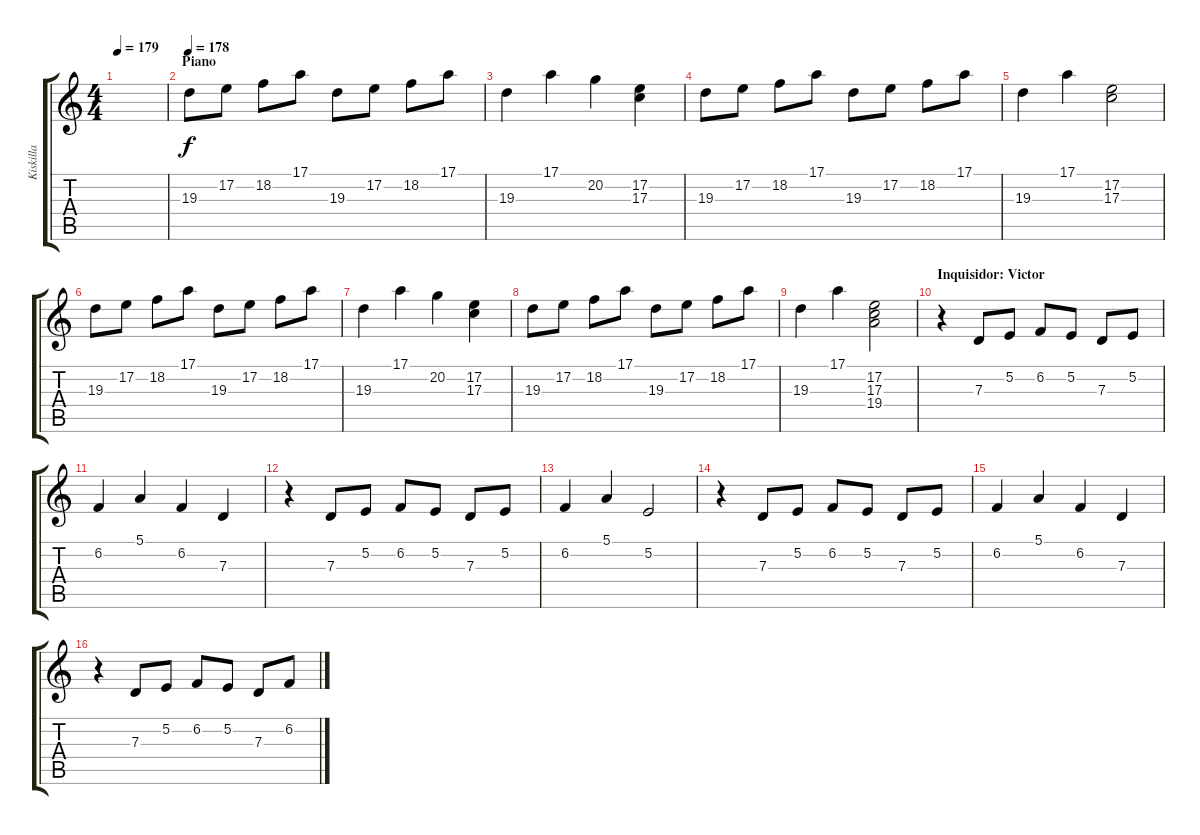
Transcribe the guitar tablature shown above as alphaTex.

\track ("Kiskilla" "Kiskilla") {instrument acousticgrandpiano}
\staff {score tabs}
\tuning (E4 B3 G3 D3 A2 E2) {hide}
\ts (4 4)
\tempo 179
\clef g2
\ks c
|
\section ("" "Piano")
\tempo 178
19.3.8{volume 16 instrument brightacousticpiano} 17.2.8 18.2.8 17.1.8 19.3.8 17.2.8 18.2.8 17.1.8 |
19.3.4 17.1.4 20.2.4 (17.2 17.3).4 |
19.3.8 17.2.8 18.2.8 17.1.8 19.3.8 17.2.8 18.2.8 17.1.8 |
19.3.4 17.1.4 (17.2 17.3).2 |
19.3.8 17.2.8 18.2.8 17.1.8 19.3.8 17.2.8 18.2.8 17.1.8 |
19.3.4 17.1.4 20.2.4 (17.2 17.3).4 |
19.3.8 17.2.8 18.2.8 17.1.8 19.3.8 17.2.8 18.2.8 17.1.8 |
19.3.4 17.1.4 (17.2 17.3 19.4).2 |
\section ("" "Inquisidor: Victor")
r.4 7.3.8 5.2.8 6.2.8 5.2.8 7.3.8 5.2.8 |
6.2.4 5.1.4 6.2.4 7.3.4 |
r.4 7.3.8 5.2.8 6.2.8 5.2.8 7.3.8 5.2.8 |
6.2.4 5.1.4 5.2.2 |
r.4 7.3.8 5.2.8 6.2.8 5.2.8 7.3.8 5.2.8 |
6.2.4 5.1.4 6.2.4 7.3.4 |
r.4 7.3.8 5.2.8 6.2.8 5.2.8 7.3.8 6.2.8
